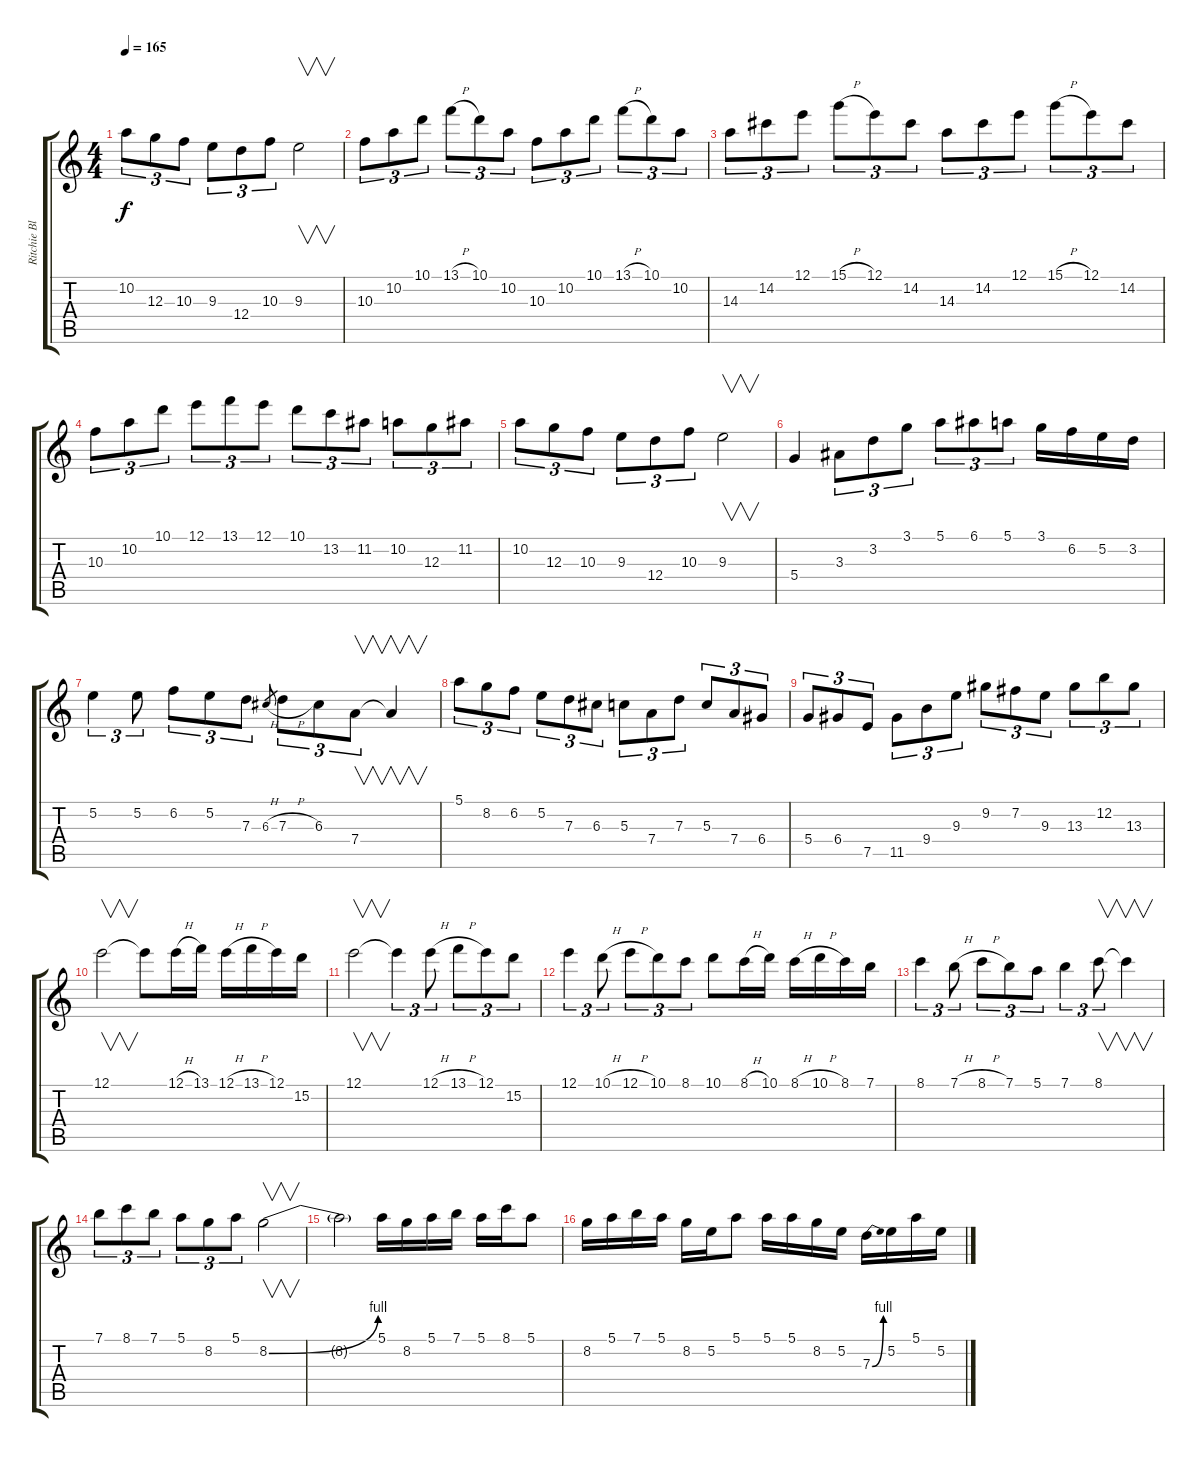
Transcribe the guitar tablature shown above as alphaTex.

\track ("Ritchie Blackmore" "Ritchie Bl") {instrument distortionguitar}
\staff {score tabs}
\tuning (E4 B3 G3 D3 A2 E2) {hide}
\ts (4 4)
\tempo 165
\clef g2
\ks c
10.2.8{tu (3 2) dy f} 12.3.8{tu (3 2)} 10.3.8{tu (3 2)} 9.3.8{tu (3 2)} 12.4.8{tu (3 2)} 10.3.8{tu (3 2)} 9.3.2{v} |
10.3.8{tu (3 2)} 10.2.8{tu (3 2)} 10.1.8{tu (3 2)} 13.1{h}.8{tu (3 2)} 10.1.8{tu (3 2)} 10.2.8{tu (3 2)} 10.3.8{tu (3 2)} 10.2.8{tu (3 2)} 10.1.8{tu (3 2)} 13.1{h}.8{tu (3 2)} 10.1.8{tu (3 2)} 10.2.8{tu (3 2)} |
14.3.8{tu (3 2)} 14.2.8{tu (3 2)} 12.1.8{tu (3 2)} 15.1{h}.8{tu (3 2)} 12.1.8{tu (3 2)} 14.2.8{tu (3 2)} 14.3.8{tu (3 2)} 14.2.8{tu (3 2)} 12.1.8{tu (3 2)} 15.1{h}.8{tu (3 2)} 12.1.8{tu (3 2)} 14.2.8{tu (3 2)} |
10.3.8{tu (3 2)} 10.2.8{tu (3 2)} 10.1.8{tu (3 2)} 12.1.8{tu (3 2)} 13.1.8{tu (3 2)} 12.1.8{tu (3 2)} 10.1.8{tu (3 2)} 13.2.8{tu (3 2)} 11.2.8{tu (3 2)} 10.2.8{tu (3 2)} 12.3.8{tu (3 2)} 11.2.8{tu (3 2)} |
10.2.8{tu (3 2)} 12.3.8{tu (3 2)} 10.3.8{tu (3 2)} 9.3.8{tu (3 2)} 12.4.8{tu (3 2)} 10.3.8{tu (3 2)} 9.3.2{v} |
5.4.4 3.3.8{tu (3 2)} 3.2.8{tu (3 2)} 3.1.8{tu (3 2)} 5.1.8{tu (3 2)} 6.1.8{tu (3 2)} 5.1.8{tu (3 2)} 3.1.16 6.2.16 5.2.16 3.2.16 |
5.2.4{tu (3 2)} 5.2.8{tu (3 2)} 6.2.8{tu (3 2)} 5.2.8{tu (3 2)} 7.3.8{tu (3 2)} 6.3{h}.8{gr} 7.3{h}.8{tu (3 2)} 6.3.8{tu (3 2)} 7.4.8{v tu (3 2)} 7.4{t}.4{v} |
5.1.8{tu (3 2)} 8.2.8{tu (3 2)} 6.2.8{tu (3 2)} 5.2.8{tu (3 2)} 7.3.8{tu (3 2)} 6.3.8{tu (3 2)} 5.3.8{tu (3 2)} 7.4.8{tu (3 2)} 7.3.8{tu (3 2)} 5.3.8{tu (3 2)} 7.4.8{tu (3 2)} 6.4.8{tu (3 2)} |
5.4.8{tu (3 2)} 6.4.8{tu (3 2)} 7.5.8{tu (3 2)} 11.5.8{tu (3 2)} 9.4.8{tu (3 2)} 9.3.8{tu (3 2)} 9.2.8{tu (3 2)} 7.2.8{tu (3 2)} 9.3.8{tu (3 2)} 13.3.8{tu (3 2)} 12.2.8{tu (3 2)} 13.3.8{tu (3 2)} |
12.1.2{v} 12.1{t}.8 12.1{h}.16 13.1.16 12.1{h}.16 13.1{h}.16 12.1.16 15.2.16 |
12.1.2{v} 12.1{t}.4{tu (3 2)} 12.1{h}.8{tu (3 2)} 13.1{h}.8{tu (3 2)} 12.1.8{tu (3 2)} 15.2.8{tu (3 2)} |
12.1.4{tu (3 2)} 10.1{h}.8{tu (3 2)} 12.1{h}.8{tu (3 2)} 10.1.8{tu (3 2)} 8.1.8{tu (3 2)} 10.1.8 8.1{h}.16 10.1.16 8.1{h}.16 10.1{h}.16 8.1.16 7.1.16 |
8.1.4{tu (3 2)} 7.1{h}.8{tu (3 2)} 8.1{h}.8{tu (3 2)} 7.1.8{tu (3 2)} 5.1.8{tu (3 2)} 7.1.4{tu (3 2)} 8.1.8{v tu (3 2)} 8.1{t}.4{v} |
7.1.8{tu (3 2)} 8.1.8{tu (3 2)} 7.1.8{tu (3 2)} 5.1.8{tu (3 2)} 8.2.8{tu (3 2)} 5.1.8{tu (3 2)} 8.2{be (bend 0 0 60 4)}.2{v} |
8.2{t}.2 5.1.16 8.2.16 5.1.16 7.1.16 5.1.16 8.1.16 5.1.8 |
8.2.16 5.1.16 7.1.16 5.1.16 8.2.16 5.2.16 5.1.8 5.1.16 5.1.16 8.2.16 5.2.16 7.3{be (bend 0 0 60 4)}.16 5.2.16 5.1.16 5.2.16
